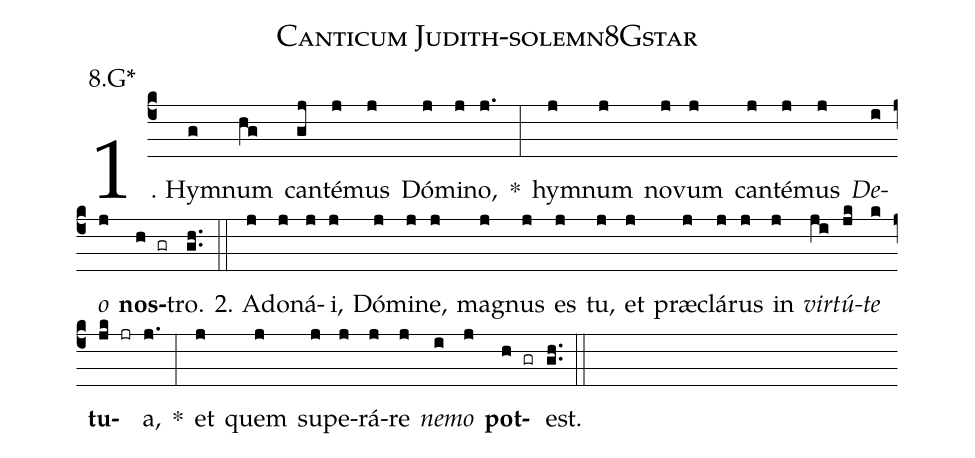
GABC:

name: Canticum Judith-solemn8Gstar;
annotation: 8.G*;
%%
(c4)1. Hym(g)num(hg) can(gj)té(j)mus(j) Dó(j)mi(j)no,(j.) *(:) hym(j)num(j) no(j)vum(j) can(j)té(j)mus(j) <i>De</i>(i)<i>o</i>(j) <b>nos</b>(h gr)tro.(gh..) (::)
2. A(j)do(j)ná(j)i,(j) Dó(j)mi(j)ne,(j) ma(j)gnus(j) es(j) tu,(j) et(j) præ(j)clá(j)rus(j) in(j) <i>vir</i>(ji)<i>tú</i>(jk)<i>te</i>(k) <b>tu</b>(jk jr)a,(j.) *(:) et(j) quem(j) su(j)pe(j)rá(j)re(j) <i>ne</i>(i)<i>mo</i>(j) <b>pot</b>(h gr)est.(gh..) (::)
